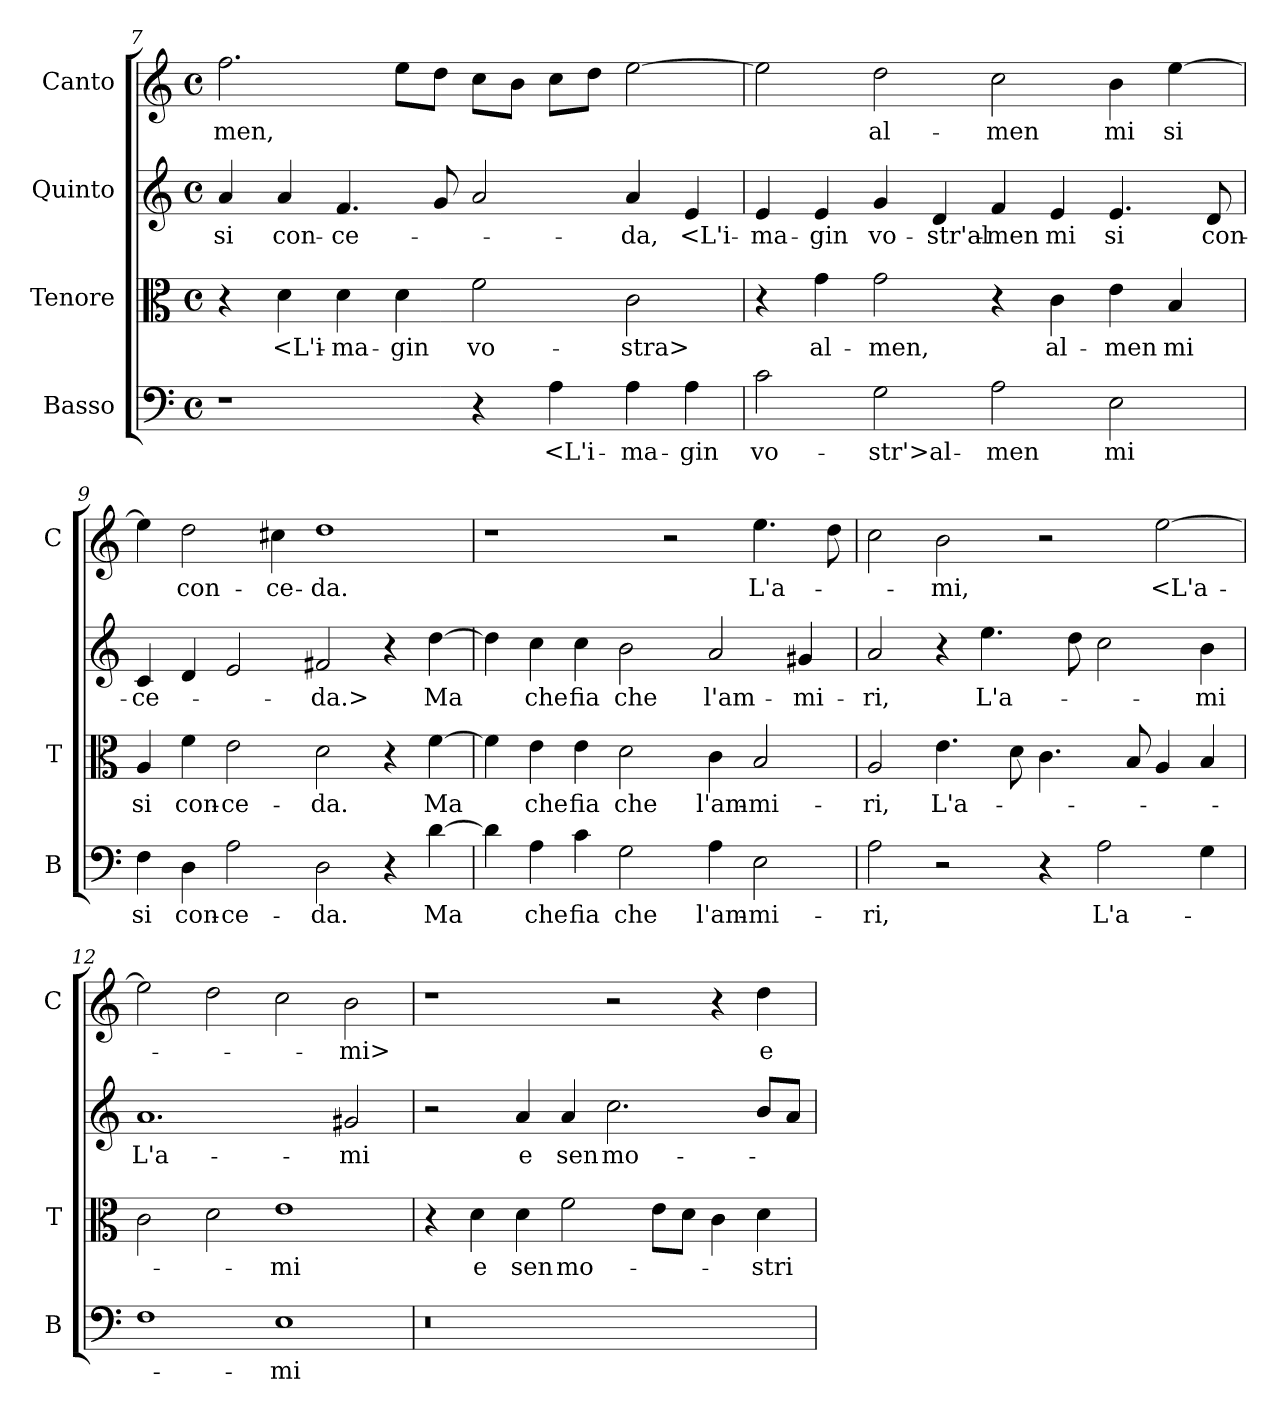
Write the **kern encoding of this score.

**kern	**text	**kern	**text	**kern	**text	**kern	**text
*part4	*part4	*part3	*part3	*part2	*part2	*part1	*part1
*staff4	*staff4	*staff3	*staff3	*staff2	*staff2	*staff1	*staff1
*I"Basso	*	*I"Tenore	*	*I"Quinto	*	*I"Canto	*
*I'B	*	*I'T	*	*	*	*I'C	*
*clefF4	*	*clefC3	*	*clefG2	*	*clefG2	*
*k[]	*	*k[]	*	*k[]	*	*k[]	*
*M4/4	*	*M4/4	*	*M4/4	*	*M4/4	*
*met(c)	*	*met(c)	*	*met(c)	*	*met(c)	*
=7	=7	=7	=7	=7	=7	=7	=7
1r	.	4r	.	4a	si	2.ff	-men,
.	.	4d	<L'i-	4a	con-	.	.
.	.	4d	-ma-	4.f	-ce-	.	.
.	.	4d	-gin	.	.	8eeL	.
.	.	.	.	8g	.	8ddJ	.
4r	.	2f	vo-	2a	.	8ccL	.
.	.	.	.	.	.	8bJ	.
4A	<L'i-	.	.	.	.	8ccL	.
.	.	.	.	.	.	8ddJ	.
4A	-ma-	2c	-stra>	4a	-da,	[2ee	.
4A	-gin	.	.	4e	<L'i-	.	.
=8	=8	=8	=8	=8	=8	=8	=8
2c	vo-	4r	.	4e	-ma-	2ee]	.
.	.	4g	al-	4e	-gin	.	.
2G	-str'>al-	2g	-men,	4g	vo-	2dd	al-
.	.	.	.	4d	-str'al-	.	.
2A	-men	4r	.	4f	-men	2cc	-men
.	.	4c	al-	4e	mi	.	.
2E	mi	4e	-men	4.e	si	4b	mi
.	.	4B	mi	.	.	[4ee	si
.	.	.	.	8d	con-	.	.
=9	=9	=9	=9	=9	=9	=9	=9
4F	si	4A	si	4c	-ce-	4ee]	.
4D	con-	4f	con-	4d	.	2dd	con-
2A	-ce-	2e	-ce-	2e	.	.	.
.	.	.	.	.	.	4cc#X	-ce-
2D	-da.	2d	-da.	2f#X	-da.>	1dd	-da.
4r	.	4r	.	4r	.	.	.
[4d	Ma	[4f	Ma	[4dd	Ma	.	.
=10	=10	=10	=10	=10	=10	=10	=10
4d]	.	4f]	.	4dd]	.	1r	.
4A	che	4e	che	4cc	che	.	.
4c	fia	4e	fia	4cc	fia	.	.
2G	che	2d	che	2b	che	.	.
.	.	.	.	.	.	2r	.
4A	l'am-	4c	l'am-	2a	l'am-	.	.
2E	-mi-	2B	-mi-	.	.	4.ee	L'a-
.	.	.	.	4g#X	-mi-	.	.
.	.	.	.	.	.	8dd	.
=11	=11	=11	=11	=11	=11	=11	=11
2A	-ri,	2A	-ri,	2a	-ri,	2cc	.
2r	.	4.e	L'a-	4r	.	2b	-mi,
.	.	.	.	4.ee	L'a-	.	.
.	.	8d	.	.	.	.	.
4r	.	4.c	.	.	.	2r	.
.	.	.	.	8dd	.	.	.
2A	L'a-	.	.	2cc	.	.	.
.	.	8B	.	.	.	.	.
.	.	4A	.	.	.	[2ee	<L'a-
4G	.	4B	.	4b	-mi	.	.
=12	=12	=12	=12	=12	=12	=12	=12
1F	.	2c	.	1.a	L'a-	2ee]	.
.	.	2d	.	.	.	2dd	.
1E	-mi	1e	-mi	.	.	2cc	.
.	.	.	.	2g#X	-mi	2b	-mi>
=13	=13	=13	=13	=13	=13	=13	=13
0r	.	4r	.	2r	.	1r	.
.	.	4d	e	.	.	.	.
.	.	4d	sen	4a	e	.	.
.	.	2f	mo-	4a	sen	.	.
.	.	.	.	2.cc	mo-	2r	.
.	.	8eL	.	.	.	.	.
.	.	8dJ	.	.	.	.	.
.	.	4c	.	.	.	4r	.
.	.	4d	-stri	8bL	.	4dd	e
.	.	.	.	8aJ	.	.	.
=	=	=	=	=	=	=	=
*-	*-	*-	*-	*-	*-	*-	*-
